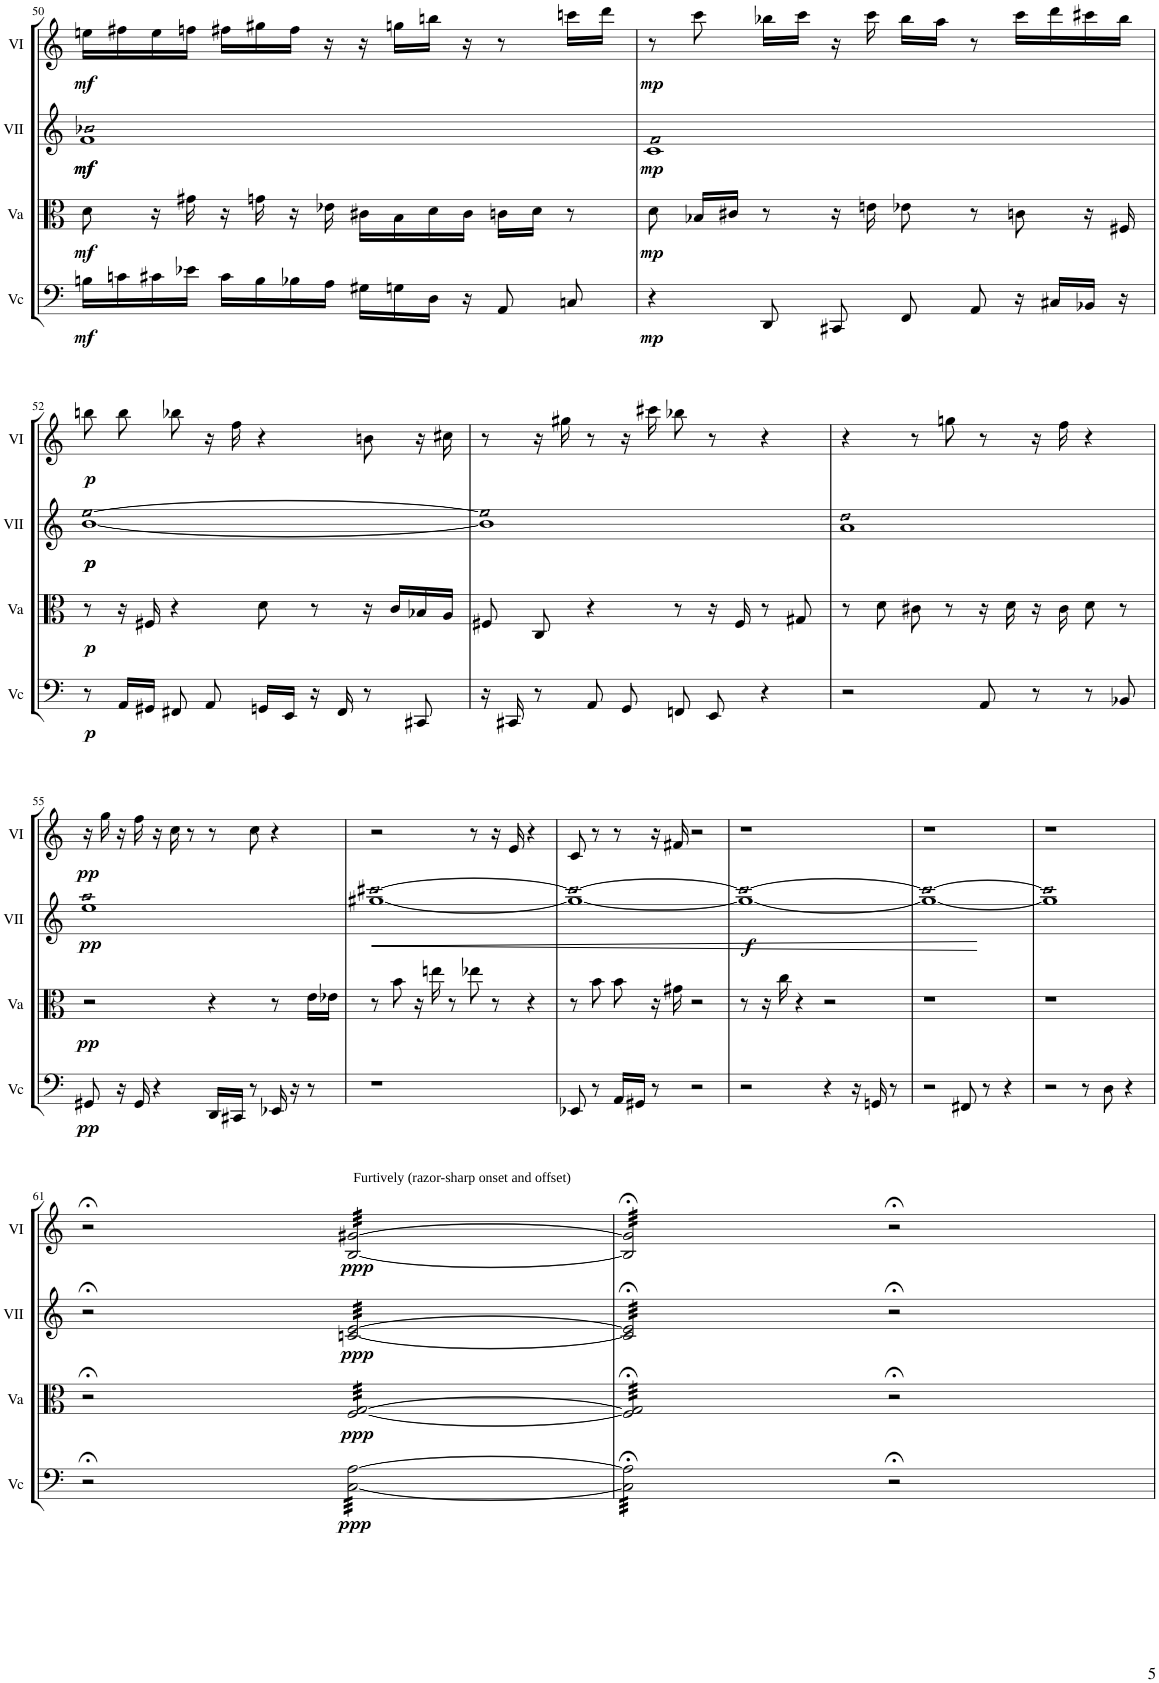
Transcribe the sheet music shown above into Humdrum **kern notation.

**kern	**dynam	**kern	**dynam	**kern	**dynam	**kern	**dynam
*part4	*part4	*part3	*part3	*part2	*part2	*part1	*part1
*staff4	*staff4	*staff3	*staff3	*staff2	*staff2	*staff1	*staff1
*I"Vc	*	*I"Va	*	*I"VII	*	*I"VI	*
*I'Vc	*	*I'Va	*	*I'VII	*	*I'VI	*
!!LO:PB:g=z
*clefF4	*	*clefC3	*	*clefG2	*	*clefG2	*
*k[]	*	*k[]	*	*k[]	*	*k[]	*
*M4/4	*	*M4/4	*	*M4/4	*	*M4/4	*
=50	=50	=50	=50	=50	=50	=50	=50
!	!LO:DY:b	!	!LO:DY:b	!LO:N:n=2:head=open	!LO:DY:b	!	!
!	!	!	!	!	!LO:DY:n=1:b	!	!LO:DY:b
16Bn\LL	mf	8d\	mf	1f 1b-X	mf mf	16een\LL	mf
16cn\	.	.	.	.	.	16ff#X\	.
16c#X\	.	16r	.	.	.	16ee\	.
16e-X\JJ	.	16g#X\	.	.	.	16ffn\JJ	.
16c#\LL	.	16r	.	.	.	16ff#X\LL	.
16B\	.	16gn\	.	.	.	16gg#X\	.
16B-X\	.	16r	.	.	.	16ff#\JJ	.
16A\JJ	.	16e-X\	.	.	.	16r	.
16G#X\LL	.	16c#X\LL	.	.	.	16r	.
16Gn\	.	16B\	.	.	.	16ggn\LL	.
16D\JJ	.	16d\	.	.	.	16bbn\JJ	.
16r	.	16c#\JJ	.	.	.	16r	.
8AA/	.	16cn\LL	.	.	.	8r	.
.	.	16d\JJ	.	.	.	.	.
8Cn/	.	8r	.	.	.	16cccn\LL	.
.	.	.	.	.	.	16ddd\JJ	.
=51	=51	=51	=51	=51	=51	=51	=51
!	!LO:DY:b	!	!LO:DY:b	!LO:N:n=2:head=open	!LO:DY:b	!	!LO:DY:b
4r	mp	8d\	mp	1c 1f	mp	8r	mp
.	.	16B-X/LL	.	.	.	8ccc\	.
.	.	16c#X/JJ	.	.	.	.	.
8DD/	.	8r	.	.	.	16bb-X\LL	.
.	.	.	.	.	.	16ccc\JJ	.
8CC#X/	.	16r	.	.	.	16r	.
.	.	16en\	.	.	.	16ccc\	.
8FF/	.	8e-X\	.	.	.	16bb-\LL	.
.	.	.	.	.	.	16aa\JJ	.
8AA/	.	8r	.	.	.	8r	.
16r	.	8cn\	.	.	.	16ccc\LL	.
16C#X/LL	.	.	.	.	.	16ddd\	.
16BB-X/JJ	.	16r	.	.	.	16ccc#X\	.
16r	.	16F#X/	.	.	.	16bb-\JJ	.
!!LO:LB:g=z
=52	=52	=52	=52	=52	=52	=52	=52
!	!LO:DY:b	!	!LO:DY:b	!LO:N:n=2:head=open	!LO:DY:b	!	!
!	!	!	!	!	!LO:DY:n=1:b	!	!LO:DY:b
8r	p	8r	p	[1b [1ee	p p	8bbn\	p
16AA/LL	.	16r	.	.	.	8bb\	.
16GG#X/JJ	.	16F#X/	.	.	.	.	.
8FF#X/	.	4r	.	.	.	8bb-X\	.
8AA/	.	.	.	.	.	16r	.
.	.	.	.	.	.	16ff\	.
16GGn/LL	.	8d\	.	.	.	4r	.
16EE/JJ	.	.	.	.	.	.	.
16r	.	8r	.	.	.	.	.
16FF#/	.	.	.	.	.	.	.
8r	.	16r	.	.	.	8bn\	.
.	.	16c/LL	.	.	.	.	.
8CC#X/	.	16B-X/	.	.	.	16r	.
.	.	16A/JJ	.	.	.	16cc#X\	.
=53	=53	=53	=53	=53	=53	=53	=53
!	!	!	!	!LO:N:n=2:head=open	!	!	!
16r	.	8F#X/	.	1b] 1ee]	.	8r	.
16CC#X/	.	.	.	.	.	.	.
8r	.	8C/	.	.	.	16r	.
.	.	.	.	.	.	16gg#X\	.
8AA/	.	4r	.	.	.	8r	.
8GG/	.	.	.	.	.	16r	.
.	.	.	.	.	.	16ccc#X\	.
8FFn/	.	8r	.	.	.	8bb-X\	.
8EE/	.	16r	.	.	.	8r	.
.	.	16F#/	.	.	.	.	.
4r	.	8r	.	.	.	4r	.
.	.	8G#X/	.	.	.	.	.
=54	=54	=54	=54	=54	=54	=54	=54
!	!	!	!	!LO:N:n=2:head=open	!	!	!
2r	.	8r	.	1a 1dd	.	4r	.
.	.	8d\	.	.	.	.	.
.	.	8c#X\	.	.	.	8r	.
.	.	8r	.	.	.	8ggn\	.
8AA/	.	16r	.	.	.	8r	.
.	.	16d\	.	.	.	.	.
8r	.	16r	.	.	.	16r	.
.	.	16c#\	.	.	.	16ff\	.
8r	.	8d\	.	.	.	4r	.
8BB-X/	.	8r	.	.	.	.	.
!!LO:LB:g=z
=55	=55	=55	=55	=55	=55	=55	=55
!	!LO:DY:b	!	!LO:DY:b	!LO:N:n=2:head=open	!LO:DY:b	!	!LO:DY:b
8GG#X/	pp	2r	pp	1ee 1aa	pp	16r	pp
.	.	.	.	.	.	16gg\	.
16r	.	.	.	.	.	16r	.
16GG#/	.	.	.	.	.	16ff\	.
4r	.	.	.	.	.	16r	.
.	.	.	.	.	.	16cc\	.
.	.	.	.	.	.	8r	.
16DD/LL	.	4r	.	.	.	8r	.
16CC#X/JJ	.	.	.	.	.	.	.
8r	.	.	.	.	.	8cc\	.
16EE-X/	.	8r	.	.	.	4r	.
16r	.	.	.	.	.	.	.
8r	.	16e\LL	.	.	.	.	.
.	.	16e-X\JJ	.	.	.	.	.
=56	=56	=56	=56	=56	=56	=56	=56
!	!	!	!	!LO:N:n=2:head=open	!LO:HP:b	!	!
1r	.	8r	.	[1gg#X [1ccc#X	<	2r	.
.	.	8b\	.	.	.	.	.
.	.	16r	.	.	.	.	.
.	.	16een\	.	.	.	.	.
.	.	8r	.	.	.	.	.
.	.	8ee-X\	.	.	.	8r	.
.	.	8r	.	.	.	16r	.
.	.	.	.	.	.	16e/	.
.	.	4r	.	.	.	4r	.
=57	=57	=57	=57	=57	=57	=57	=57
!	!	!	!	!LO:N:n=2:head=open	!	!	!
8EE-X/	.	8r	.	1gg#_ 1ccc#_	.	8c/	.
8r	.	8b\	.	.	.	8r	.
16AA/LL	.	8b\	.	.	.	8r	.
16GG#X/JJ	.	.	.	.	.	.	.
8r	.	16r	.	.	.	16r	.
.	.	16g#X\	.	.	.	16f#X/	.
2r	.	2r	.	.	.	2r	.
=58	=58	=58	=58	=58	=58	=58	=58
!	!	!	!	!LO:N:n=2:head=open	!LO:DY:b	!	!
2r	.	8r	.	1gg#_ 1ccc#_	f	1r	.
.	.	16r	.	.	.	.	.
.	.	16cc\	.	.	.	.	.
.	.	4r	.	.	.	.	.
4r	.	2r	.	.	.	.	.
16r	.	.	.	.	.	.	.
16GGn/	.	.	.	.	.	.	.
8r	.	.	.	.	.	.	.
=59	=59	=59	=59	=59	=59	=59	=59
!	!	!	!	!LO:N:n=2:head=open	!	!	!
2r	.	1r	.	1gg#_ 1ccc#_	.	1r	.
8FF#X/	.	.	.	.	.	.	.
8r	.	.	.	.	.	.	.
4r	.	.	.	.	.	.	.
=60	=60	=60	=60	=60	=60	=60	=60
!	!	!	!	!LO:N:n=2:head=open	!	!	!
2r	.	1r	.	1gg#] 1ccc#]	.	1r	.
8r	.	.	.	.	.	.	.
8D\	.	.	.	.	.	.	.
4r	.	.	.	.	.	.	.
.	.	.	.	.	[	.	.
!!LO:LB:g=z
=61	=61	=61	=61	=61	=61	=61	=61
!	!	!	!	!	!	!LO:TX:a:t=Furtively (razor-sharp onset and offset)	!
2r;<	.	2r;<	.	2r;<	.	2r;<	.
!	!LO:DY:b	!	!LO:DY:b	!	!LO:DY:b	!	!LO:DY:b
*tremolo	*	*	*	*	*	*	*
*	*	*tremolo	*	*	*	*	*
*	*	*	*	*tremolo	*	*	*
*	*	*	*	*	*	*tremolo	*
[32C\ [32A\LLL	ppp	[32F/ [32G/LLL	ppp	[32cn/ [32e/LLL	ppp	[32B/ [32g#X/LLL	ppp
32C\ 32A\	.	32F/ 32G/	.	32cn/ 32e/	.	32B/ 32g#X/	.
32C\ 32A\	.	32F/ 32G/	.	32cn/ 32e/	.	32B/ 32g#X/	.
32C\ 32A\	.	32F/ 32G/	.	32cn/ 32e/	.	32B/ 32g#X/	.
32C\ 32A\	.	32F/ 32G/	.	32cn/ 32e/	.	32B/ 32g#X/	.
32C\ 32A\	.	32F/ 32G/	.	32cn/ 32e/	.	32B/ 32g#X/	.
32C\ 32A\	.	32F/ 32G/	.	32cn/ 32e/	.	32B/ 32g#X/	.
32C\ 32A\	.	32F/ 32G/	.	32cn/ 32e/	.	32B/ 32g#X/	.
32C\ 32A\	.	32F/ 32G/	.	32cn/ 32e/	.	32B/ 32g#X/	.
32C\ 32A\	.	32F/ 32G/	.	32cn/ 32e/	.	32B/ 32g#X/	.
32C\ 32A\	.	32F/ 32G/	.	32cn/ 32e/	.	32B/ 32g#X/	.
32C\ 32A\	.	32F/ 32G/	.	32cn/ 32e/	.	32B/ 32g#X/	.
32C\ 32A\	.	32F/ 32G/	.	32cn/ 32e/	.	32B/ 32g#X/	.
32C\ 32A\	.	32F/ 32G/	.	32cn/ 32e/	.	32B/ 32g#X/	.
32C\ 32A\	.	32F/ 32G/	.	32cn/ 32e/	.	32B/ 32g#X/	.
32C\ 32A\JJJ	.	32F/ 32G/JJJ	.	32cn/ 32e/JJJ	.	32B/ 32g#X/JJJ	.
=62	=62	=62	=62	=62	=62	=62	=62
32C\];< 32A\];<LLL	.	32F/];< 32G/];<LLL	.	32c/];< 32e/];<LLL	.	32B/];< 32g#/];<LLL	.
32C\;< 32A\;<	.	32F/;< 32G/;<	.	32c/;< 32e/;<	.	32B/;< 32g#/;<	.
32C\;< 32A\;<	.	32F/;< 32G/;<	.	32c/;< 32e/;<	.	32B/;< 32g#/;<	.
32C\;< 32A\;<	.	32F/;< 32G/;<	.	32c/;< 32e/;<	.	32B/;< 32g#/;<	.
32C\;< 32A\;<	.	32F/;< 32G/;<	.	32c/;< 32e/;<	.	32B/;< 32g#/;<	.
32C\;< 32A\;<	.	32F/;< 32G/;<	.	32c/;< 32e/;<	.	32B/;< 32g#/;<	.
32C\;< 32A\;<	.	32F/;< 32G/;<	.	32c/;< 32e/;<	.	32B/;< 32g#/;<	.
32C\;< 32A\;<	.	32F/;< 32G/;<	.	32c/;< 32e/;<	.	32B/;< 32g#/;<	.
32C\;< 32A\;<	.	32F/;< 32G/;<	.	32c/;< 32e/;<	.	32B/;< 32g#/;<	.
32C\;< 32A\;<	.	32F/;< 32G/;<	.	32c/;< 32e/;<	.	32B/;< 32g#/;<	.
32C\;< 32A\;<	.	32F/;< 32G/;<	.	32c/;< 32e/;<	.	32B/;< 32g#/;<	.
32C\;< 32A\;<	.	32F/;< 32G/;<	.	32c/;< 32e/;<	.	32B/;< 32g#/;<	.
32C\;< 32A\;<	.	32F/;< 32G/;<	.	32c/;< 32e/;<	.	32B/;< 32g#/;<	.
32C\;< 32A\;<	.	32F/;< 32G/;<	.	32c/;< 32e/;<	.	32B/;< 32g#/;<	.
32C\;< 32A\;<	.	32F/;< 32G/;<	.	32c/;< 32e/;<	.	32B/;< 32g#/;<	.
32C\;< 32A\;<JJJ	.	32F/;< 32G/;<JJJ	.	32c/;< 32e/;<JJJ	.	32B/;< 32g#/;<JJJ	.
*	*	*	*	*	*	*Xtremolo	*
*	*	*	*	*Xtremolo	*	*	*
*	*	*Xtremolo	*	*	*	*	*
*Xtremolo	*	*	*	*	*	*	*
2r;<	.	2r;<	.	2r;<	.	2r;<	.
=	=	=	=	=	=	=	=
*-	*-	*-	*-	*-	*-	*-	*-
